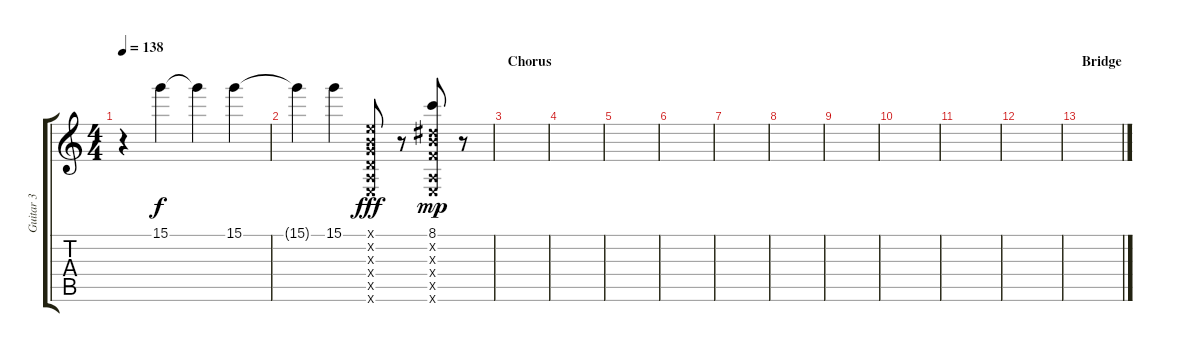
\track ("Guitar 3" "Guitar 3") {instrument electricguitarjazz}
\staff {score tabs}
\tuning (E4 B3 G3 D3 A2 E2) {hide}
\ts (4 4)
\tempo 138
\clef g2
\ks c
r.4{dy f} 15.1.4 15.1{t}.4 15.1.4 |
15.1{t}.4 15.1.4 (0.1{x} 0.2{x} 0.3{x} 0.4{x} 0.5{x} 0.6{x}).8{dy fff volume 16 instrument distortionguitar} r.8 (8.1 0.2{x} 8.3{x} 3.4{x} 0.5{x} 0.6{x}).8{dy mp} r.8 |
\section ("" "Chorus")
|
|
|
|
|
|
|
|
|
|
\section ("" "Bridge")
